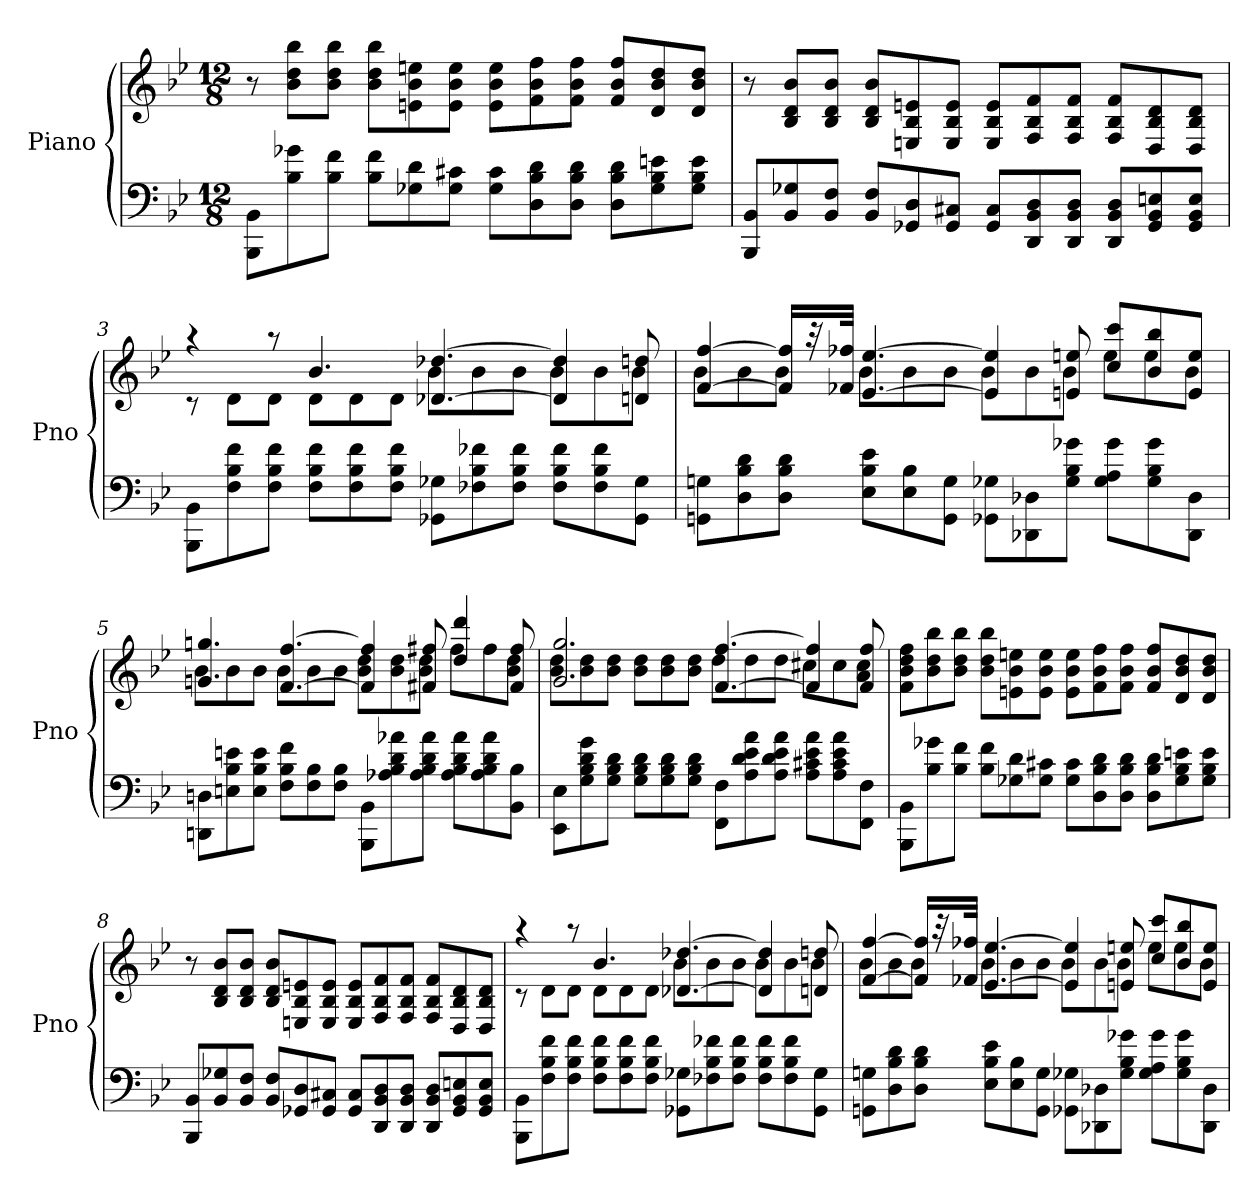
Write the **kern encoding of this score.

**kern	**kern
*part1	*part1
*staff2	*staff1
*I"Piano	*
*I'Pno	*
*clefF4	*clefG2
*k[b-e-]	*k[b-e-]
*B-:	*B-:
*M12/8	*M12/8
=1	=1
8BBB- 8BB-L	8r
8B- 8g-X	8b- 8dd 8bb-L
8B- 8fJ	8b- 8dd 8bb-J
8B- 8fL	8b- 8dd 8bb-L
8G-X 8d	8en 8b- 8een
8G- 8c#XJ	8e 8b- 8eeJ
8G- 8c#L	8e 8b- 8eeL
8D 8B- 8d	8f 8b- 8ff
8D 8B- 8dJ	8f 8b- 8ffJ
8D 8B- 8dL	8f 8b- 8ffL
8G- 8B- 8en	8d 8b- 8dd
8G- 8B- 8eJ	8d 8b- 8ddJ
=2	=2
8BBB- 8BB-L	8r
8BB- 8G-X	8B- 8d 8b-L
8BB- 8FJ	8B- 8d 8b-J
8BB- 8FL	8B- 8d 8b-L
8GG-X 8D	8En 8B- 8en
8GG- 8C#XJ	8E 8B- 8eJ
8GG- 8C#L	8E 8B- 8eL
8DD 8BB- 8D	8F 8B- 8f
8DD 8BB- 8DJ	8F 8B- 8fJ
8DD 8BB- 8DL	8F 8B- 8fL
8GG- 8BB- 8En	8D 8B- 8d
8GG- 8BB- 8EJ	8D 8B- 8dJ
=3	=3
*	*^
8BBB- 8BB-L	4raa	8rc
8F 8B- 8f	.	8dL
8F 8B- 8fJ	8raa	8dJ
8F 8B- 8fL	4.b-	8dL
8F 8B- 8f	.	8d
8F 8B- 8fJ	.	8dJ
8GG-X 8G-XL	[4.d-X [4.dd-X	8b-L
8F-X 8B- 8f-X	.	8b-
8F- 8B- 8f-J	.	8b-J
8F- 8B- 8f-L	4d-] 4dd-]	8b-L
8F- 8B- 8f-	.	8b-
8GG- 8G-J	8dn 8ddn	8b-J
=4	=4	=4
8GGn 8GnL	[4f [4ff	8b-L
8D 8B- 8d	.	8b-
8D 8B- 8dJ	16f] 16ff]LL	8b-J
.	32r	.
.	32f-X 32ff-XJJk	.
8E- 8B- 8e-L	[4.e- [4.ee-	8b-L
8E- 8B-	.	8b-
8GG 8GJ	.	8b-J
8GG-X 8G-XL	4e-] 4ee-]	8b-L
8DD-X 8D-X	.	8b-
8G- 8B- 8g-XJ	8en 8een	8b-J
8G- 8A 8g-L	8cc 8cccL	8eeL
8G- 8B- 8g-	8b- 8bb-	8ee
8DD- 8D-J	8e 8eeJ	8b-J
=5	=5	=5
8DDn 8DnL	4.gn 4.ggn	8b-L
8En 8B- 8en	.	8b-
8E 8B- 8eJ	.	8b-J
8F 8B- 8fL	[4.f [4.ff	8b-L
8F 8B-	.	8b-
8F 8B-J	.	8b-J
8BBB- 8BB-L	4f] 4ff]	8b- 8ddL
8A-X 8B- 8d 8a-X	.	8b- 8dd
8A- 8B- 8d 8a-J	8f#X 8ff#X	8b- 8ddJ
8A- 8B- 8d 8a-L	4dd 4ddd	8ff#L
8A- 8B- 8d 8a-	.	8ff#
8BB- 8B-J	8f# 8ff#	8b- 8ddJ
=6	=6	=6
8EE- 8E-L	2.g 2.gg	8b- 8ddL
8G 8B- 8d 8g	.	8b- 8dd
8G 8B- 8dJ	.	8b- 8ddJ
8G 8B- 8dL	.	8b- 8ddL
8G 8B- 8d	.	8b- 8dd
8G 8B- 8dJ	.	8b- 8ddJ
8FF 8FL	[4.f [4.ff	8ddL
8A 8d 8e- 8a	.	8dd
8A 8d 8e- 8aJ	.	8ddJ
8A 8c#X 8e- 8aL	4f] 4ff]	8cc#XL
8A 8c# 8e- 8a	.	8cc#
8FF 8FJ	8f 8ff	8a 8cc#J
*	*v	*v
=7	=7
8BBB- 8BB-L	8f 8b- 8dd 8ffL
8B- 8g-X	8b- 8dd 8bb-
8B- 8fJ	8b- 8dd 8bb-J
8B- 8fL	8b- 8dd 8bb-L
8G-X 8d	8en 8b- 8een
8G- 8c#XJ	8e 8b- 8eeJ
8G- 8c#L	8e 8b- 8eeL
8D 8B- 8d	8f 8b- 8ff
8D 8B- 8dJ	8f 8b- 8ffJ
8D 8B- 8dL	8f 8b- 8ffL
8G- 8B- 8en	8d 8b- 8dd
8G- 8B- 8eJ	8d 8b- 8ddJ
=8	=8
8BBB- 8BB-L	8r
8BB- 8G-X	8B- 8d 8b-L
8BB- 8FJ	8B- 8d 8b-J
8BB- 8FL	8B- 8d 8b-L
8GG-X 8D	8En 8B- 8en
8GG- 8C#XJ	8E 8B- 8eJ
8GG- 8C#L	8E 8B- 8eL
8DD 8BB- 8D	8F 8B- 8f
8DD 8BB- 8DJ	8F 8B- 8fJ
8DD 8BB- 8DL	8F 8B- 8fL
8GG- 8BB- 8En	8D 8B- 8d
8GG- 8BB- 8EJ	8D 8B- 8dJ
=9	=9
*	*^
8BBB- 8BB-L	4raa	8rc
8F 8B- 8f	.	8dL
8F 8B- 8fJ	8raa	8dJ
8F 8B- 8fL	4.b-	8dL
8F 8B- 8f	.	8d
8F 8B- 8fJ	.	8dJ
8GG-X 8G-XL	[4.d-X [4.dd-X	8b-L
8F-X 8B- 8f-X	.	8b-
8F- 8B- 8f-J	.	8b-J
8F- 8B- 8f-L	4d-] 4dd-]	8b-L
8F- 8B- 8f-	.	8b-
8GG- 8G-J	8dn 8ddn	8b-J
=10	=10	=10
8GGn 8GnL	[4f [4ff	8b-L
8D 8B- 8d	.	8b-
8D 8B- 8dJ	16f] 16ff]LL	8b-J
.	32r	.
.	32f-X 32ff-XJJk	.
8E- 8B- 8e-L	[4.e- [4.ee-	8b-L
8E- 8B-	.	8b-
8GG 8GJ	.	8b-J
8GG-X 8G-XL	4e-] 4ee-]	8b-L
8DD-X 8D-X	.	8b-
8G- 8B- 8g-XJ	8en 8een	8b-J
8G- 8A 8g-L	8cc 8cccL	8eeL
8G- 8B- 8g-	8b- 8bb-	8ee
8DD- 8D-J	8e 8eeJ	8b-J
*	*v	*v
=	=
*-	*-
